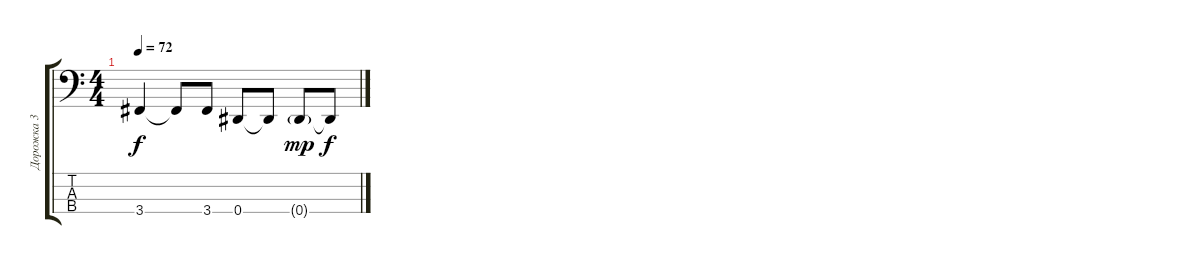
\track ("Дорожка 3" "Дорожка 3") {instrument electricbasspick}
\staff {score tabs}
\tuning (Gb2 Db2 Ab1 Eb1) {hide}
\ts (4 4)
\tempo 72
\clef f4
\ks c
3.4.4{dy f} 3.4{t}.8 3.4.8 0.4.8 0.4{t}.8 0.4{g}.8{dy mp} 0.4{t}.8{dy f}
